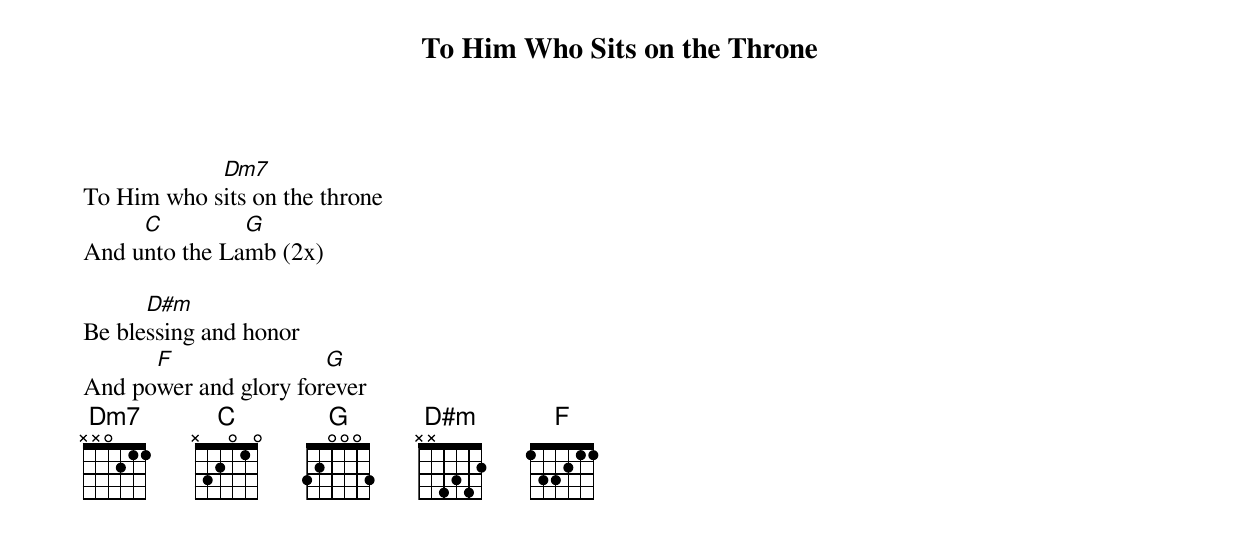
{title:To Him Who Sits on the Throne}

To Him who s[Dm7]its on the throne
And u[C]nto the La[G]mb (2x)

Be ble[D#m]ssing and honor
And po[F]wer and glory for[G]ever
